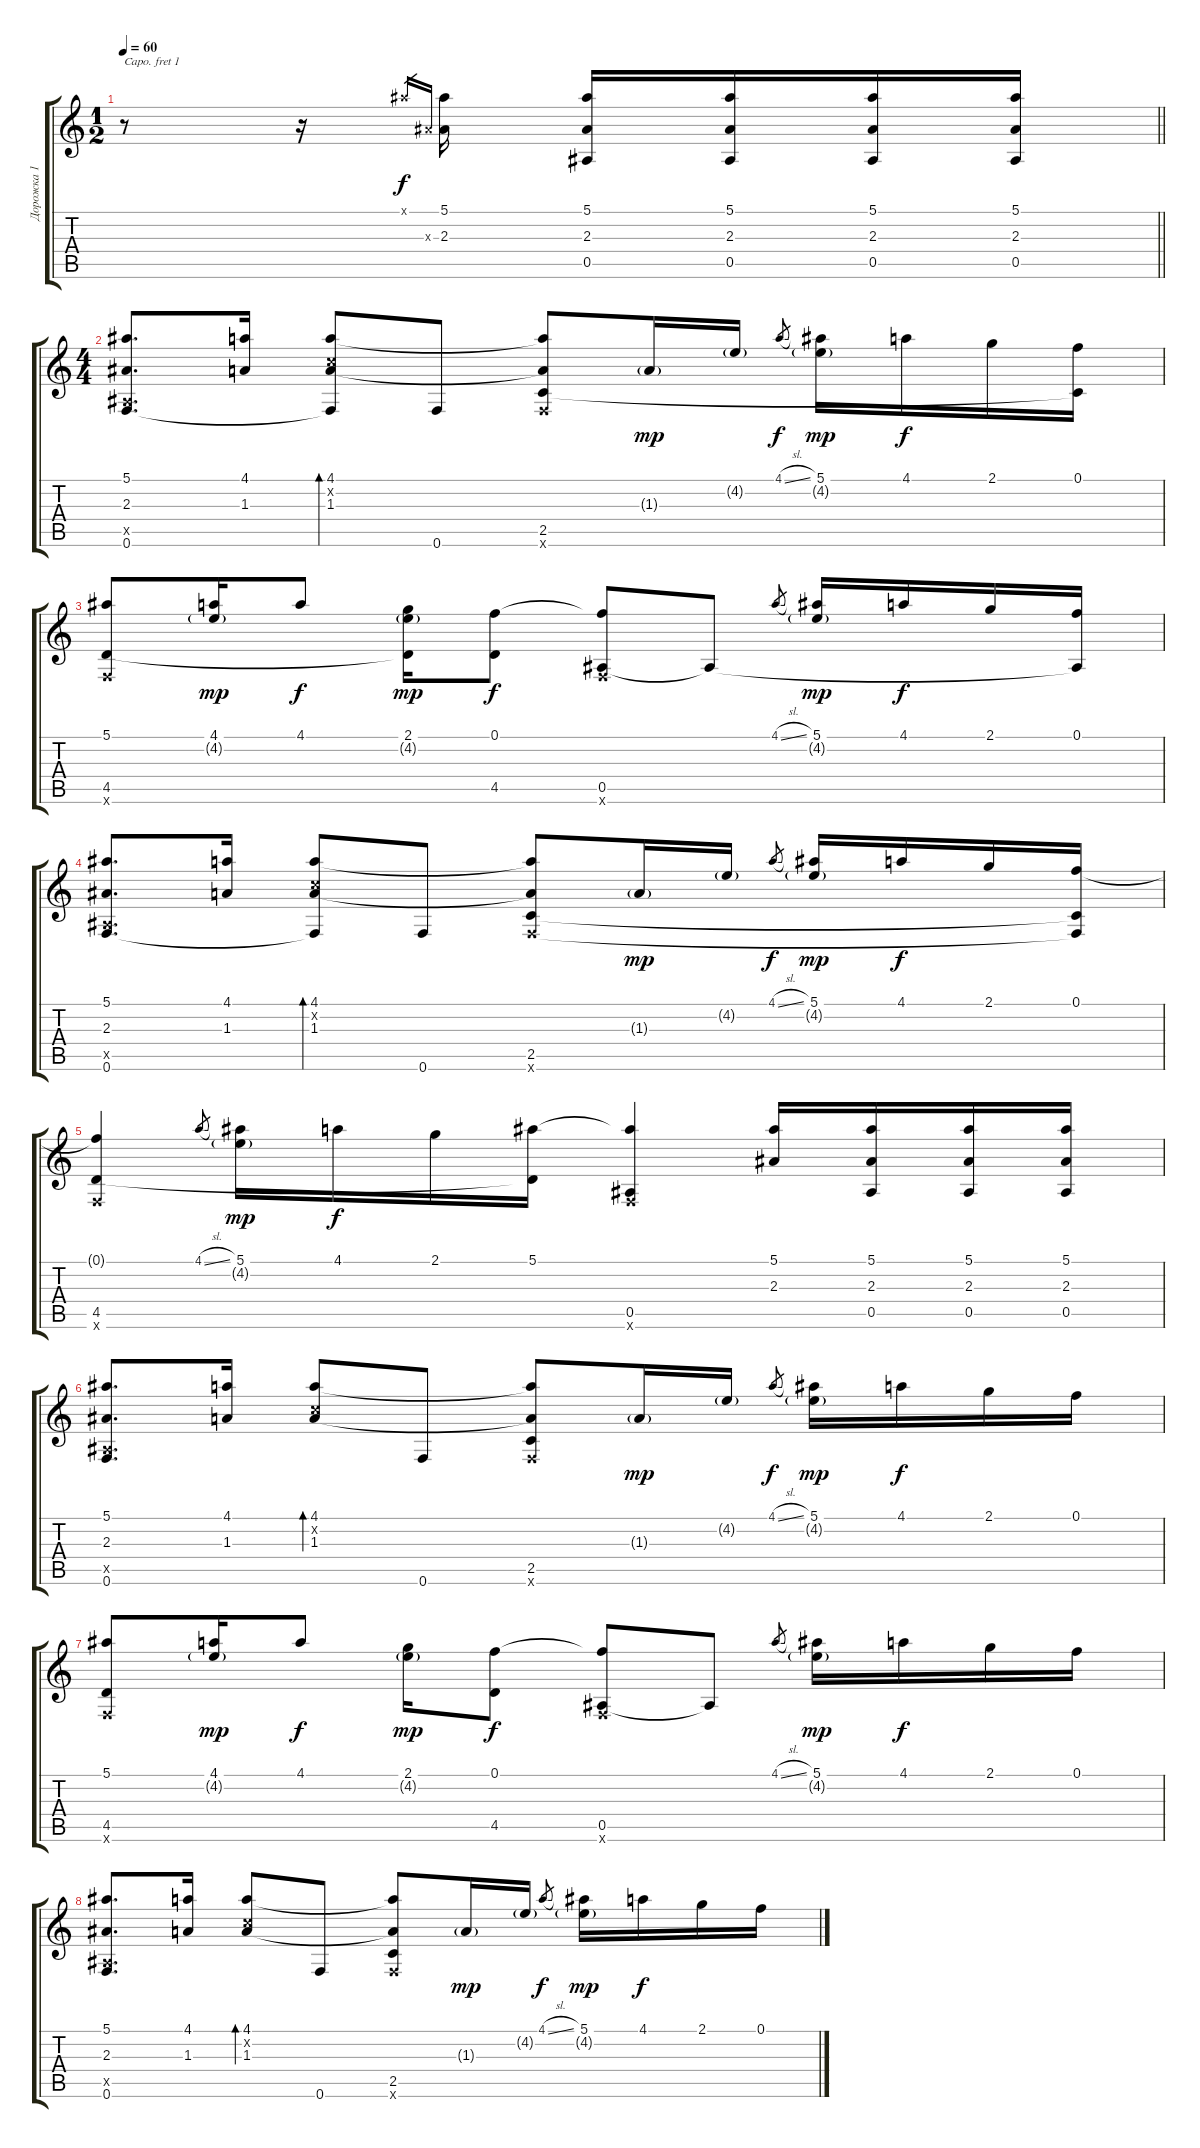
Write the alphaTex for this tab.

\track ("Дорожка 1" "Дорожка 1") {instrument acousticguitarsteel}
\staff {score tabs}
\capo 1
\tuning (E4 B3 G3 D3 A2 E2) {hide}
\ts (1 2)
\tempo 60
\clef g2
\barLineRight lightlight
\ks c
r.8{dy f} r.16 5.1{x}.16{gr} 2.3{x}.16{gr} (5.1 2.3).16 (5.1 2.3 0.5).16 (5.1 2.3 0.5).16 (5.1 2.3 0.5).16 (5.1 2.3 0.5).16 |
\ts (4 4)
\section ("" "")
(5.1 2.3 0.5{x} 0.6).8{d} (4.1 1.3).16 (4.1 0.2{x} 1.3 0.6{t}).8{bd 60} 0.6.8 (4.1{t} 1.3{t} 2.5 0.6{x}).8 1.3{g}.16{dy mp} 4.2{g}.16 4.1{sl}.8{gr dy f} (5.1 4.2{g}).16{dy mp} 4.1.16{dy f} 2.1.16 (0.1 2.5{t}).16 |
(5.1 4.5 0.6{x}).8 (4.1 4.2{g}).16{dy mp} 4.1.8{dy f} (2.1 4.2{g} 4.5{t}).16{dy mp} (0.1 4.5).8{dy f} (0.1{t} 0.5 0.6{x}).8 0.5{t}.8 4.1{sl}.8{gr} (5.1 4.2{g}).16{dy mp} 4.1.16{dy f} 2.1.16 (0.1 0.5{t}).16 |
(5.1 2.3 0.5{x} 0.6).8{d} (4.1 1.3).16 (4.1 0.2{x} 1.3 0.6{t}).8{bd 60} 0.6.8 (4.1{t} 1.3{t} 2.5 0.6{x}).8 1.3{g}.16{dy mp} 4.2{g}.16 4.1{sl}.8{gr dy f} (5.1 4.2{g}).16{dy mp} 4.1.16{dy f} 2.1.16 (0.1 2.5{t} 0.6{t}).16 |
(0.1{t} 4.5 0.6{x}).4 4.1{sl}.8{gr} (5.1 4.2{g}).16{dy mp} 4.1.16{dy f} 2.1.16 (5.1 4.5{t}).16 (5.1{t} 0.5 0.6{x}).4 (5.1 2.3).16 (5.1 2.3 0.5).16 (5.1 2.3 0.5).16 (5.1 2.3 0.5).16 |
(5.1 2.3 0.5{x} 0.6).8{d} (4.1 1.3).16 (4.1 0.2{x} 1.3).8{bd 60} 0.6.8 (4.1{t} 1.3{t} 2.5 0.6{x}).8 1.3{g}.16{dy mp} 4.2{g}.16 4.1{sl}.8{gr dy f} (5.1 4.2{g}).16{dy mp} 4.1.16{dy f} 2.1.16 0.1.16 |
(5.1 4.5 0.6{x}).8 (4.1 4.2{g}).16{dy mp} 4.1.8{dy f} (2.1 4.2{g}).16{dy mp} (0.1 4.5).8{dy f} (0.1{t} 0.5 0.6{x}).8 0.5{t}.8 4.1{sl}.8{gr} (5.1 4.2{g}).16{dy mp} 4.1.16{dy f} 2.1.16 0.1.16 |
(5.1 2.3 0.5{x} 0.6).8{d} (4.1 1.3).16 (4.1 0.2{x} 1.3).8{bd 60} 0.6.8 (4.1{t} 1.3{t} 2.5 0.6{x}).8 1.3{g}.16{dy mp} 4.2{g}.16 4.1{sl}.8{gr dy f} (5.1 4.2{g}).16{dy mp} 4.1.16{dy f} 2.1.16 0.1.16
